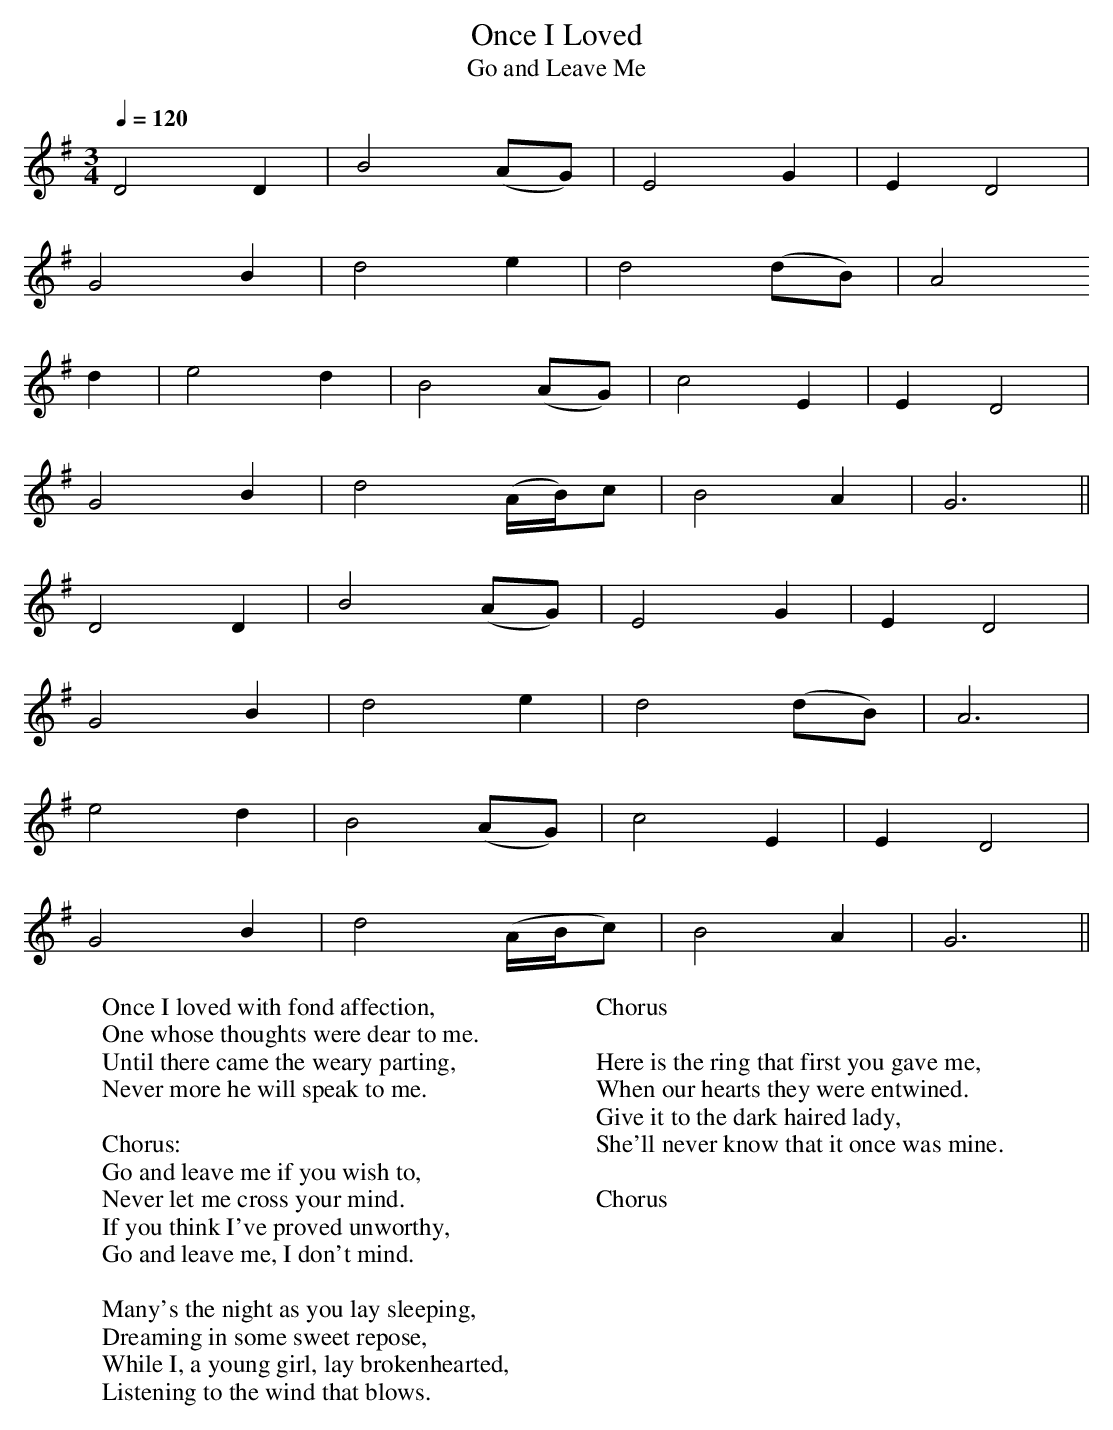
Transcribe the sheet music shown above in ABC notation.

X:1
T:Once I Loved
T:Go and Leave Me
M:3/4
L:1/8
Q:1/4=120
K:G
D4 D2 | B4 (AG) | E4 G2 | E2 D4 |
G4 B2 | d4 e2 | d4 (dB) | A4
d2 | e4 d2 | B4 (AG) | c4 E2 | E2 D4 |
G4 B2 | d4 (A/B/)c | B4 A2 | G6 ||
D4 D2 | B4 (AG) | E4 G2 | E2 D4 |
G4 B2 | d4 e2 | d4 (dB) | A6 |
e4 d2 | B4 (AG) | c4 E2 | E2 D4 |
G4 B2 | d4 (A/B/c) | B4 A2 | G6 ||
W:Once I loved with fond affection,
W:One whose thoughts were dear to me.
W:Until there came the weary parting,
W:Never more he will speak to me.
W:
W:Chorus:
W:Go and leave me if you wish to,
W:Never let me cross your mind.
W:If you think I've proved unworthy,
W:Go and leave me, I don't mind.
W:
W:Many's the night as you lay sleeping,
W:Dreaming in some sweet repose,
W:While I, a young girl, lay brokenhearted,
W:Listening to the wind that blows.
W:
W:Chorus
W:
W:Here is the ring that first you gave me,
W:When our hearts they were entwined.
W:Give it to the dark haired lady,
W:She'll never know that it once was mine.
W:
W:Chorus
